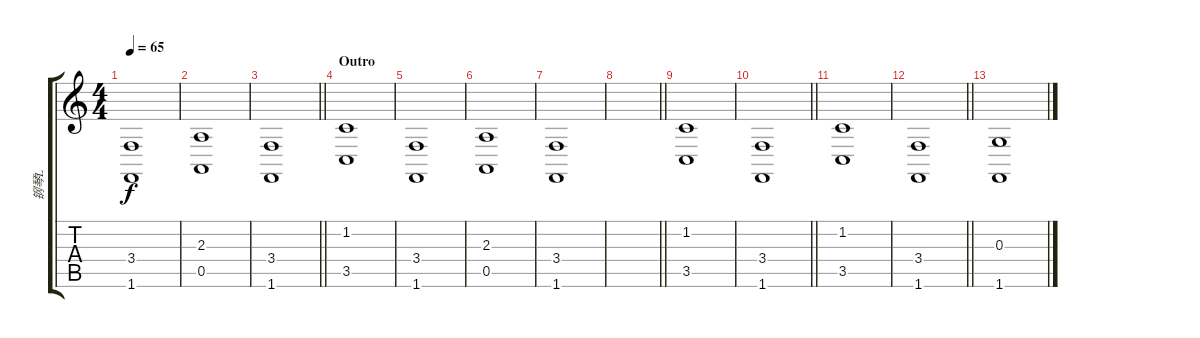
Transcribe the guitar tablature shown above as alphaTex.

\track ("钢琴L" "钢琴L") {instrument brightacousticpiano}
\staff {score tabs}
\tuning (E4 B3 G3 D3 A2 E2) {hide}
\ts (4 4)
\tempo 65
\clef g2
\ks c
(3.4 1.6).1{dy f} |
(2.3 0.5).1 |
\barLineRight lightlight
(3.4 1.6).1 |
\section ("" "Outro")
(1.2 3.5).1 |
(3.4 1.6).1 |
(2.3 0.5).1 |
(3.4 1.6).1 |
\barLineRight lightlight
|
\section ("" "")
(1.2 3.5).1 |
\barLineRight lightlight
(3.4 1.6).1 |
(1.2 3.5).1 |
\barLineRight lightlight
(3.4 1.6).1 |
(0.3 1.6).1
